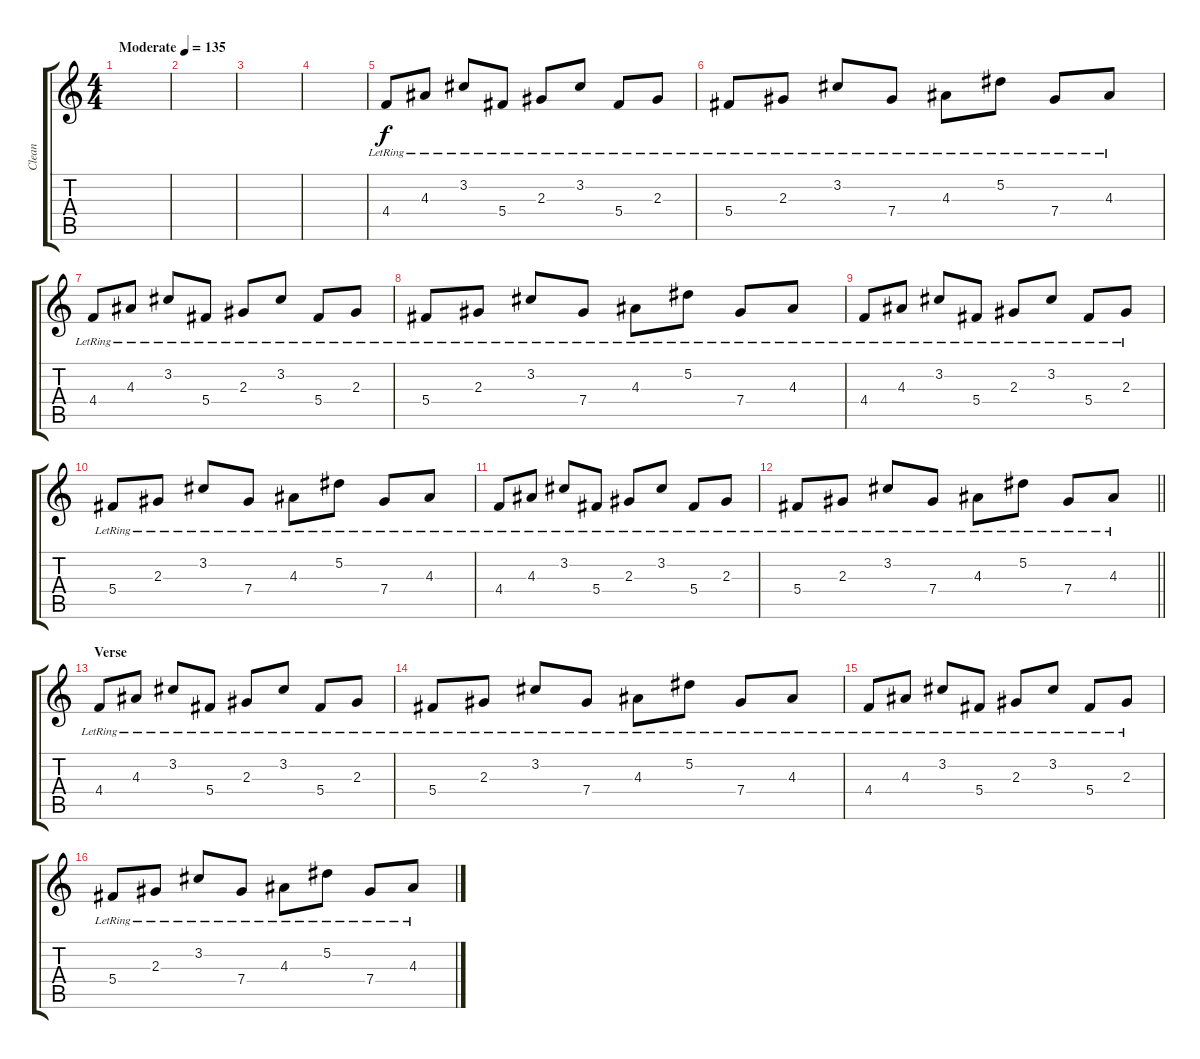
\track ("Clean" "Clean") {instrument electricguitarclean}
\staff {score tabs}
\tuning (Eb4 Bb3 Gb3 Db3 Ab2 Eb2) {hide}
\ts (4 4)
\tempo (135 "Moderate")
\clef g2
\ks c
|
|
|
|
4.4{lr}.8 4.3{lr}.8 3.2{lr}.8 5.4{lr}.8 2.3{lr}.8 3.2{lr}.8 5.4{lr}.8 2.3{lr}.8 |
5.4{lr}.8 2.3{lr}.8 3.2{lr}.8 7.4{lr}.8 4.3{lr}.8 5.2{lr}.8 7.4{lr}.8 4.3{lr}.8 |
4.4{lr}.8 4.3{lr}.8 3.2{lr}.8 5.4{lr}.8 2.3{lr}.8 3.2{lr}.8 5.4{lr}.8 2.3{lr}.8 |
5.4{lr}.8 2.3{lr}.8 3.2{lr}.8 7.4{lr}.8 4.3{lr}.8 5.2{lr}.8 7.4{lr}.8 4.3{lr}.8 |
4.4{lr}.8 4.3{lr}.8 3.2{lr}.8 5.4{lr}.8 2.3{lr}.8 3.2{lr}.8 5.4{lr}.8 2.3{lr}.8 |
5.4{lr}.8 2.3{lr}.8 3.2{lr}.8 7.4{lr}.8 4.3{lr}.8 5.2{lr}.8 7.4{lr}.8 4.3{lr}.8 |
4.4{lr}.8 4.3{lr}.8 3.2{lr}.8 5.4{lr}.8 2.3{lr}.8 3.2{lr}.8 5.4{lr}.8 2.3{lr}.8 |
\barLineRight lightlight
5.4{lr}.8 2.3{lr}.8 3.2{lr}.8 7.4{lr}.8 4.3{lr}.8 5.2{lr}.8 7.4{lr}.8 4.3{lr}.8 |
\section ("" "Verse")
4.4{lr}.8 4.3{lr}.8 3.2{lr}.8 5.4{lr}.8 2.3{lr}.8 3.2{lr}.8 5.4{lr}.8 2.3{lr}.8 |
5.4{lr}.8 2.3{lr}.8 3.2{lr}.8 7.4{lr}.8 4.3{lr}.8 5.2{lr}.8 7.4{lr}.8 4.3{lr}.8 |
4.4{lr}.8 4.3{lr}.8 3.2{lr}.8 5.4{lr}.8 2.3{lr}.8 3.2{lr}.8 5.4{lr}.8 2.3{lr}.8 |
5.4{lr}.8 2.3{lr}.8 3.2{lr}.8 7.4{lr}.8 4.3{lr}.8 5.2{lr}.8 7.4{lr}.8 4.3{lr}.8
